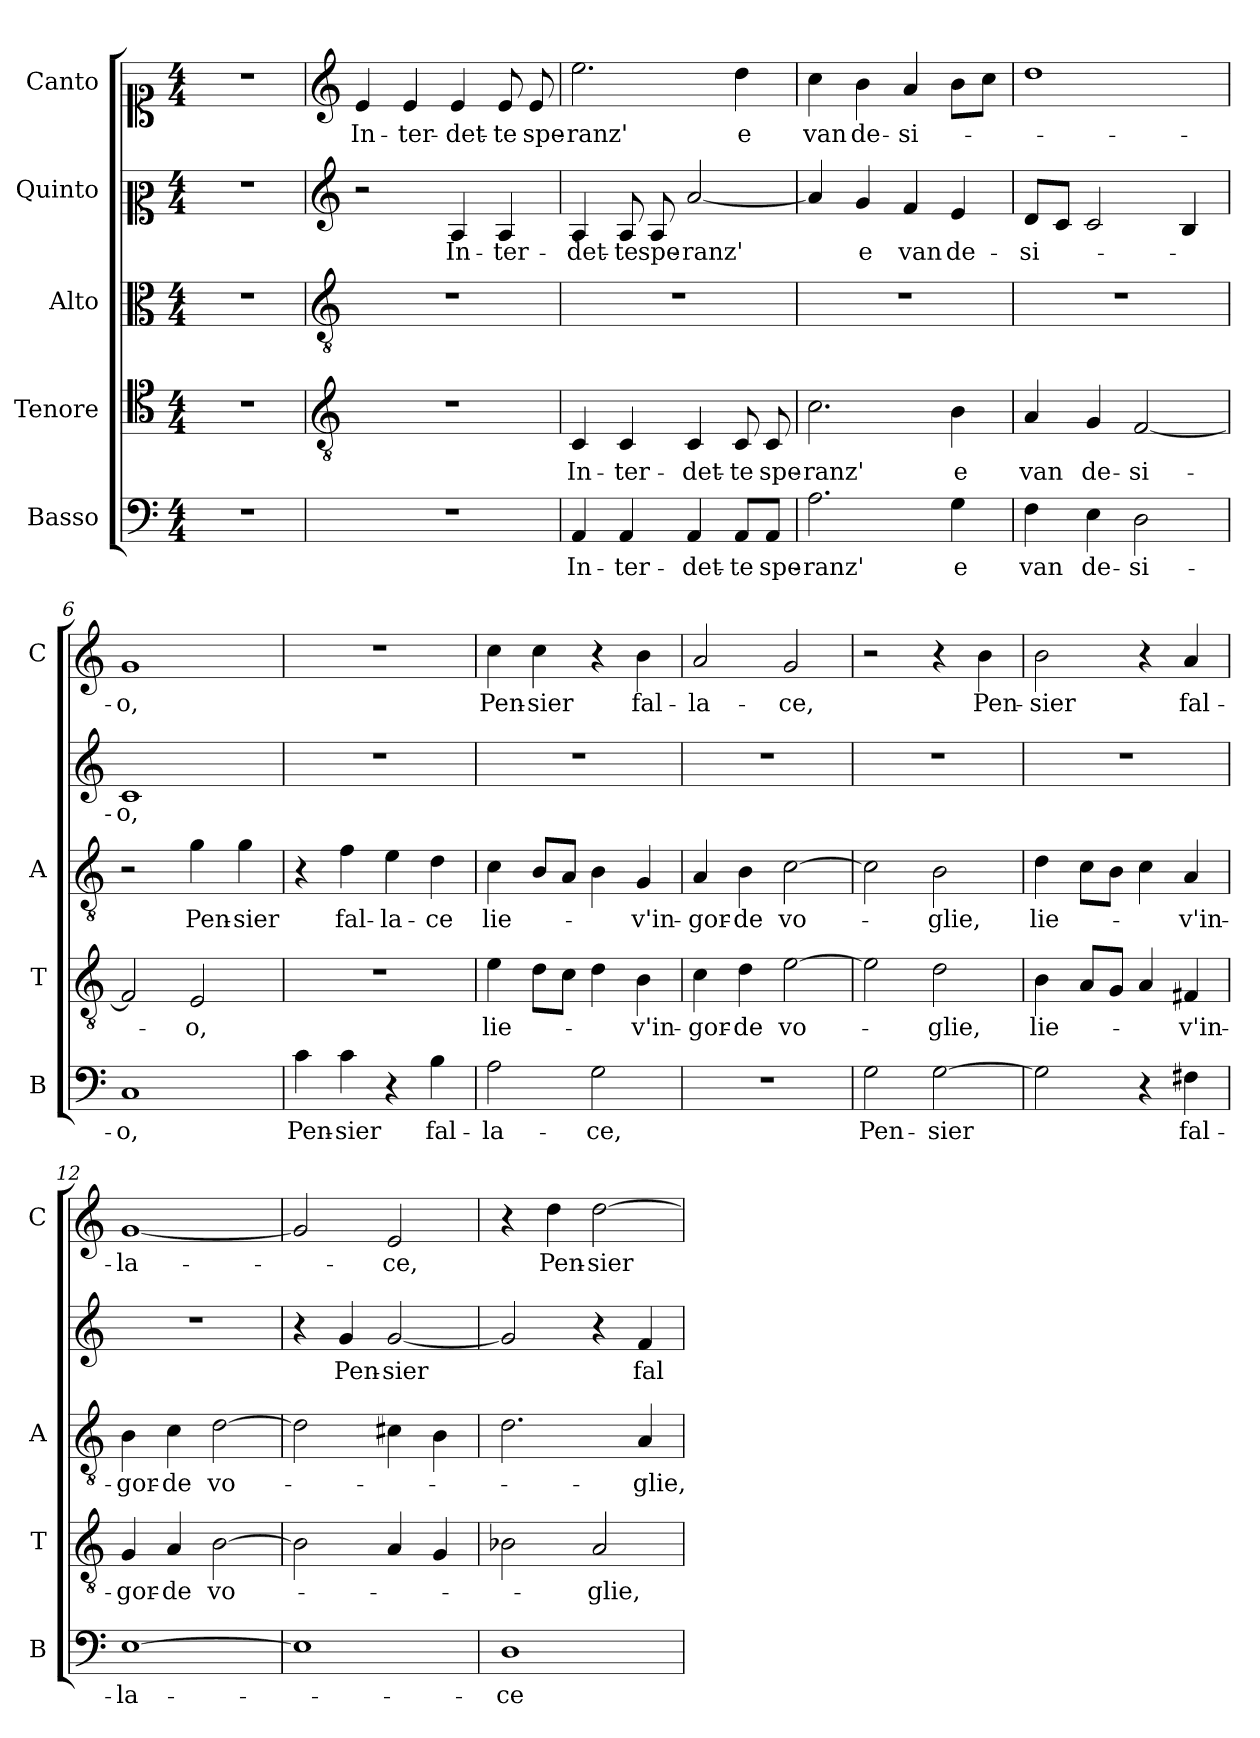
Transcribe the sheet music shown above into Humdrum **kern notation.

**kern	**text	**kern	**text	**kern	**text	**kern	**text	**kern	**text
*part5	*part5	*part4	*part4	*part3	*part3	*part2	*part2	*part1	*part1
*staff5	*staff5	*staff4	*staff4	*staff3	*staff3	*staff2	*staff2	*staff1	*staff1
*I"Basso	*	*I"Tenore	*	*I"Alto	*	*I"Quinto	*	*I"Canto	*
*I'B	*	*I'T	*	*I'A	*	*	*	*I'C	*
*clefF4	*	*clefC4	*	*clefC3	*	*clefC2	*	*clefC1	*
*k[]	*	*k[]	*	*k[]	*	*k[]	*	*k[]	*
*C:	*	*C:	*	*C:	*	*C:	*	*C:	*
*M4/4	*	*M4/4	*	*M4/4	*	*M4/4	*	*M4/4	*
=1	=1	=1	=1	=1	=1	=1	=1	=1	=1
1r	.	1r	.	1r	.	1r	.	1r	.
=2	=2	=2	=2	=2	=2	=2	=2	=2	=2
*	*	*clefGv2	*	*clefGv2	*	*clefG2	*	*clefG2	*
!	!	!	!	!	!	!	!	!	!LO:LY:b
1r	.	1r	.	1r	.	2r	.	4e/	In-
!	!	!	!	!	!	!	!	!	!LO:LY:b
.	.	.	.	.	.	.	.	4e/	-ter-
!	!	!	!	!	!	!	!LO:LY:b	!	!LO:LY:b
.	.	.	.	.	.	4A/	In-	4e/	-det-
!	!	!	!	!	!	!	!LO:LY:b	!	!LO:LY:b
.	.	.	.	.	.	4A/	-ter-	8e/	-te
!	!	!	!	!	!	!	!	!	!LO:LY:b
.	.	.	.	.	.	.	.	8e/	spe-
=3	=3	=3	=3	=3	=3	=3	=3	=3	=3
!	!LO:LY:b	!	!LO:LY:b	!	!	!	!LO:LY:b	!	!LO:LY:b
4AA/	In-	4C/	In-	1r	.	4A/	-det-	2.ee\	-ranz'
!	!LO:LY:b	!	!LO:LY:b	!	!	!	!LO:LY:b	!	!
4AA/	-ter-	4C/	-ter-	.	.	8A/	-te	.	.
!	!	!	!	!	!	!	!LO:LY:b	!	!
.	.	.	.	.	.	8A/	spe-	.	.
!	!LO:LY:b	!	!LO:LY:b	!	!	!	!LO:LY:b	!	!
4AA/	-det-	4C/	-det-	.	.	[2a/	-ranz'	.	.
!	!LO:LY:b	!	!LO:LY:b	!	!	!	!	!	!LO:LY:b
8AA/L	-te	8C/	-te	.	.	.	.	4dd\	e
!	!LO:LY:b	!	!LO:LY:b	!	!	!	!	!	!
8AA/J	spe-	8C/	spe-	.	.	.	.	.	.
=4	=4	=4	=4	=4	=4	=4	=4	=4	=4
!	!LO:LY:b	!	!LO:LY:b	!	!	!	!	!	!LO:LY:b
2.A\	-ranz'	2.c\	-ranz'	1r	.	4a/]	.	4cc\	van
!	!	!	!	!	!	!	!LO:LY:b	!	!LO:LY:b
.	.	.	.	.	.	4g/	e	4b\	de-
!	!	!	!	!	!	!	!LO:LY:b	!	!LO:LY:b
.	.	.	.	.	.	4f/	van	4a/	-si-
!	!LO:LY:b	!	!LO:LY:b	!	!	!	!LO:LY:b	!	!
4G\	e	4B\	e	.	.	4e/	de-	8b\L	.
.	.	.	.	.	.	.	.	8cc\J	.
=5	=5	=5	=5	=5	=5	=5	=5	=5	=5
!	!LO:LY:b	!	!LO:LY:b	!	!	!	!LO:LY:b	!	!
4F\	van	4A/	van	1r	.	8d/L	-si-	1dd	.
.	.	.	.	.	.	8c/J	.	.	.
!	!LO:LY:b	!	!LO:LY:b	!	!	!	!	!	!
4E\	de-	4G/	de-	.	.	2c/	.	.	.
!	!LO:LY:b	!	!LO:LY:b	!	!	!	!	!	!
2D\	-si-	[2F/	-si-	.	.	.	.	.	.
.	.	.	.	.	.	4B/	.	.	.
=6	=6	=6	=6	=6	=6	=6	=6	=6	=6
!	!LO:LY:b	!	!	!	!	!	!LO:LY:b	!	!LO:LY:b
1C	-o,	2F/]	.	2r	.	1c	-o,	1g	-o,
!	!	!	!LO:LY:b	!	!LO:LY:b	!	!	!	!
.	.	2E/	-o,	4g\	Pen-	.	.	.	.
!	!	!	!	!	!LO:LY:b	!	!	!	!
.	.	.	.	4g\	-sier	.	.	.	.
=7	=7	=7	=7	=7	=7	=7	=7	=7	=7
!	!LO:LY:b	!	!	!	!	!	!	!	!
4c\	Pen-	1r	.	4r	.	1r	.	1r	.
!	!LO:LY:b	!	!	!	!LO:LY:b	!	!	!	!
4c\	-sier	.	.	4f\	fal-	.	.	.	.
!	!	!	!	!	!LO:LY:b	!	!	!	!
4r	.	.	.	4e\	-la-	.	.	.	.
!	!LO:LY:b	!	!	!	!LO:LY:b	!	!	!	!
4B\	fal-	.	.	4d\	-ce	.	.	.	.
!!LO:LB:g=z
=8	=8	=8	=8	=8	=8	=8	=8	=8	=8
!	!LO:LY:b	!	!LO:LY:b	!	!LO:LY:b	!	!	!	!LO:LY:b
2A\	-la-	4e\	lie-	4c\	lie-	1r	.	4cc\	Pen-
!	!	!	!	!	!	!	!	!	!LO:LY:b
.	.	8d\L	.	8B/L	.	.	.	4cc\	-sier
.	.	8c\J	.	8A/J	.	.	.	.	.
!	!LO:LY:b	!	!	!	!	!	!	!	!
2G\	-ce,	4d\	.	4B\	.	.	.	4r	.
!	!	!	!LO:LY:b	!	!LO:LY:b	!	!	!	!LO:LY:b
.	.	4B\	-v'in-	4G/	-v'in-	.	.	4b\	fal-
=9	=9	=9	=9	=9	=9	=9	=9	=9	=9
!	!	!	!LO:LY:b	!	!LO:LY:b	!	!	!	!LO:LY:b
1r	.	4c\	-gor-	4A/	-gor-	1r	.	2a/	-la-
!	!	!	!LO:LY:b	!	!LO:LY:b	!	!	!	!
.	.	4d\	-de	4B\	-de	.	.	.	.
!	!	!	!LO:LY:b	!	!LO:LY:b	!	!	!	!LO:LY:b
.	.	[2e\	vo-	[2c\	vo-	.	.	2g/	-ce,
=10	=10	=10	=10	=10	=10	=10	=10	=10	=10
!	!LO:LY:b	!	!	!	!	!	!	!	!
2G\	Pen-	2e\]	.	2c\]	.	1r	.	2r	.
!	!LO:LY:b	!	!LO:LY:b	!	!LO:LY:b	!	!	!	!
[2G\	-sier	2d\	-glie,	2B\	-glie,	.	.	4r	.
!	!	!	!	!	!	!	!	!	!LO:LY:b
.	.	.	.	.	.	.	.	4b\	Pen-
=11	=11	=11	=11	=11	=11	=11	=11	=11	=11
!	!	!	!LO:LY:b	!	!LO:LY:b	!	!	!	!LO:LY:b
2G\]	.	4B\	lie-	4d\	lie-	1r	.	2b\	-sier
.	.	8A/L	.	8c\L	.	.	.	.	.
.	.	8G/J	.	8B\J	.	.	.	.	.
4r	.	4A/	.	4c\	.	.	.	4r	.
!	!LO:LY:b	!	!LO:LY:b	!	!LO:LY:b	!	!	!	!LO:LY:b
4F#X\	fal-	4F#X/	-v'in-	4A/	-v'in-	.	.	4a/	fal-
=12	=12	=12	=12	=12	=12	=12	=12	=12	=12
!	!LO:LY:b	!	!LO:LY:b	!	!LO:LY:b	!	!	!	!LO:LY:b
[1E	-la-	4G/	-gor-	4B\	-gor-	1r	.	[1g	-la-
!	!	!	!LO:LY:b	!	!LO:LY:b	!	!	!	!
.	.	4A/	-de	4c\	-de	.	.	.	.
!	!	!	!LO:LY:b	!	!LO:LY:b	!	!	!	!
.	.	[2B\	vo-	[2d\	vo-	.	.	.	.
=13	=13	=13	=13	=13	=13	=13	=13	=13	=13
1E]	.	2B\]	.	2d\]	.	4r	.	2g/]	.
!	!	!	!	!	!	!	!LO:LY:b	!	!
.	.	.	.	.	.	4g/	Pen-	.	.
!	!	!	!	!	!	!	!LO:LY:b	!	!LO:LY:b
.	.	4A/	.	4c#X\	.	[2g/	-sier	2e/	-ce,
.	.	4G/	.	4B\	.	.	.	.	.
=14	=14	=14	=14	=14	=14	=14	=14	=14	=14
!	!LO:LY:b	!	!	!	!	!	!	!	!
1D	-ce	2B-X\	.	2.d\	.	2g/]	.	4r	.
!	!	!	!	!	!	!	!	!	!LO:LY:b
.	.	.	.	.	.	.	.	4dd\	Pen-
!	!	!	!LO:LY:b	!	!	!	!	!	!LO:LY:b
.	.	2A/	-glie,	.	.	4r	.	[2dd\	-sier
!	!	!	!	!	!LO:LY:b	!	!LO:LY:b	!	!
.	.	.	.	4A/	-glie,	4f/	fal-	.	.
=	=	=	=	=	=	=	=	=	=
*-	*-	*-	*-	*-	*-	*-	*-	*-	*-
